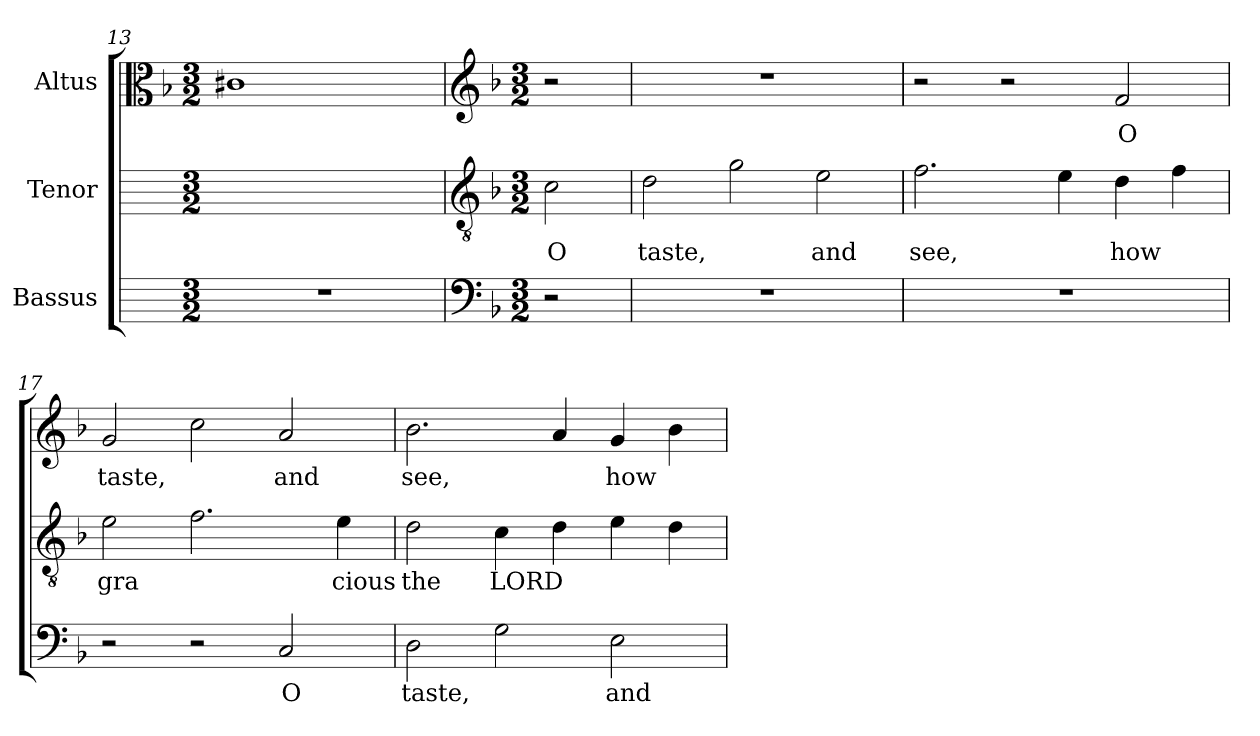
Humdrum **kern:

**kern	**text	**kern	**text	**kern	**text
*part3	*part3	*part2	*part2	*part1	*part1
*staff3	*staff3	*staff2	*staff2	*staff1	*staff1
*I"Bassus	*	*I"Tenor	*	*I"Altus	*
*	*	*	*	*clefC3	*
*k[]	*	*k[]	*	*k[b-]	*
*C:	*	*C:	*	*F:	*
*M3/2	*	*M3/2	*	*M3/2	*
=13	=13	=13	=13	=13	=13
!	!	!	!	!	!LO:LY:b:cj
1.r	.	26880%26879ryy	.	1c#X	.
.	.	26880%13441ryy	.	.	.
.	.	.	.	2ryy	.
!!LO:PB:g=z
=14	=14	=14	=14	=14	=14
*clefF4	*	*clefGv2	*	*clefG2	*
*k[b-]	*	*k[b-]	*	*	*
*F:	*	*F:	*	*	*
*M3/2	*	*M3/2	*	*M3/2	*
!	!	!	!LO:LY:b:cj	!	!
2r	.	2c\	O	2r	.
=15	=15	=15	=15	=15	=15
!	!	!	!LO:LY:b:cj	!	!
1.r	.	2d\	taste,	1.r	.
!	!	!	!LO:LY:b:cj	!	!
.	.	2g\	.	.	.
!	!	!	!LO:LY:b:cj	!	!
.	.	2e\	and	.	.
=16	=16	=16	=16	=16	=16
!	!	!	!LO:LY:b:cj	!	!
1.r	.	2.f\	see,	2r	.
.	.	.	.	2r	.
!	!	!	!LO:LY:b:cj	!	!
.	.	4e\	.	.	.
!	!	!	!LO:LY:b:cj	!	!LO:LY:b:cj
.	.	4d\	how	2f/	O
!	!	!	!LO:LY:b:cj	!	!
.	.	4f\	.	.	.
=17	=17	=17	=17	=17	=17
!	!	!	!LO:LY:b:cj	!	!LO:LY:b:cj
2r	.	2e\	gra-	2g/	taste,
!	!	!	!LO:LY:b:cj	!	!LO:LY:b:cj
2r	.	2.f\	--	2cc\	.
!	!LO:LY:b:cj	!	!	!	!LO:LY:b:cj
2C/	O	.	.	2a/	and
!	!	!	!LO:LY:b:cj	!	!
.	.	4e\	-cious	.	.
=18	=18	=18	=18	=18	=18
!	!LO:LY:b:cj	!	!LO:LY:b:cj	!	!LO:LY:b:cj
2D\	taste,	2d\	the	2.b-\	see,
!	!LO:LY:b:cj	!	!LO:LY:b:cj	!	!
2G\	.	4c\	LORD	.	.
!	!	!	!LO:LY:b:cj	!	!LO:LY:b:cj
.	.	4d\	.	4a/	.
!	!LO:LY:b:cj	!	!LO:LY:b:cj	!	!LO:LY:b:cj
2E\	and	4e\	.	4g/	how
!	!	!	!LO:LY:b:cj	!	!LO:LY:b:cj
.	.	4d\	.	4b-\	.
=	=	=	=	=	=
*-	*-	*-	*-	*-	*-
